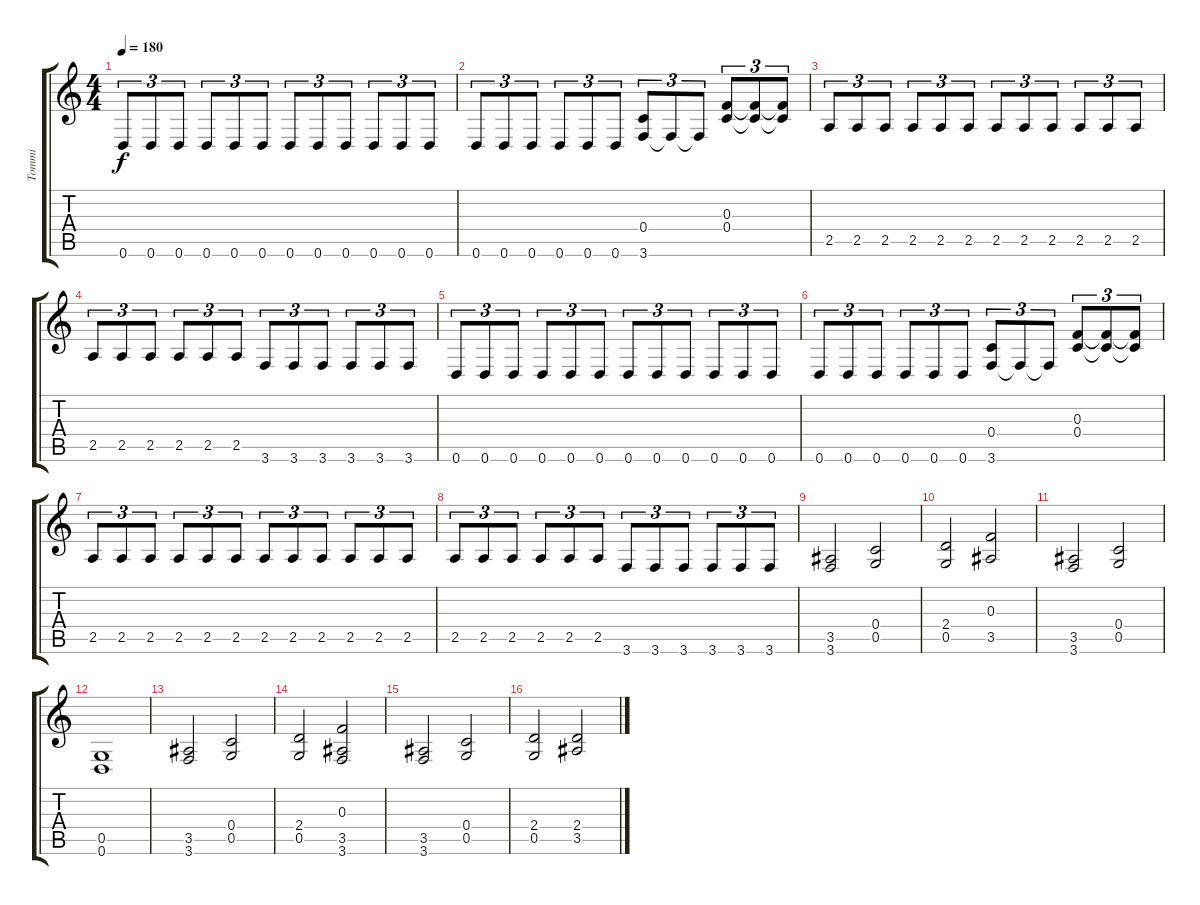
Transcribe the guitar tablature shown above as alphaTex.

\track ("Tommi" "Tommi") {instrument distortionguitar}
\staff {score tabs}
\tuning (D4 A3 F3 C3 G2 D2) {hide}
\ts (4 4)
\tempo 180
\clef g2
\ks c
0.6.8{tu (3 2) dy f} 0.6.8{tu (3 2)} 0.6.8{tu (3 2)} 0.6.8{tu (3 2)} 0.6.8{tu (3 2)} 0.6.8{tu (3 2)} 0.6.8{tu (3 2)} 0.6.8{tu (3 2)} 0.6.8{tu (3 2)} 0.6.8{tu (3 2)} 0.6.8{tu (3 2)} 0.6.8{tu (3 2)} |
0.6.8{tu (3 2)} 0.6.8{tu (3 2)} 0.6.8{tu (3 2)} 0.6.8{tu (3 2)} 0.6.8{tu (3 2)} 0.6.8{tu (3 2)} (0.4 3.6).8{tu (3 2)} 3.6{t}.8{tu (3 2)} 3.6{t}.8{tu (3 2)} (0.3 0.4).8{tu (3 2)} (0.3{t} 0.4{t}).8{tu (3 2)} (0.3{t} 0.4{t}).8{tu (3 2)} |
2.5.8{tu (3 2)} 2.5.8{tu (3 2)} 2.5.8{tu (3 2)} 2.5.8{tu (3 2)} 2.5.8{tu (3 2)} 2.5.8{tu (3 2)} 2.5.8{tu (3 2)} 2.5.8{tu (3 2)} 2.5.8{tu (3 2)} 2.5.8{tu (3 2)} 2.5.8{tu (3 2)} 2.5.8{tu (3 2)} |
2.5.8{tu (3 2)} 2.5.8{tu (3 2)} 2.5.8{tu (3 2)} 2.5.8{tu (3 2)} 2.5.8{tu (3 2)} 2.5.8{tu (3 2)} 3.6.8{tu (3 2)} 3.6.8{tu (3 2)} 3.6.8{tu (3 2)} 3.6.8{tu (3 2)} 3.6.8{tu (3 2)} 3.6.8{tu (3 2)} |
0.6.8{tu (3 2)} 0.6.8{tu (3 2)} 0.6.8{tu (3 2)} 0.6.8{tu (3 2)} 0.6.8{tu (3 2)} 0.6.8{tu (3 2)} 0.6.8{tu (3 2)} 0.6.8{tu (3 2)} 0.6.8{tu (3 2)} 0.6.8{tu (3 2)} 0.6.8{tu (3 2)} 0.6.8{tu (3 2)} |
0.6.8{tu (3 2)} 0.6.8{tu (3 2)} 0.6.8{tu (3 2)} 0.6.8{tu (3 2)} 0.6.8{tu (3 2)} 0.6.8{tu (3 2)} (0.4 3.6).8{tu (3 2)} 3.6{t}.8{tu (3 2)} 3.6{t}.8{tu (3 2)} (0.3 0.4).8{tu (3 2)} (0.3{t} 0.4{t}).8{tu (3 2)} (0.3{t} 0.4{t}).8{tu (3 2)} |
2.5.8{tu (3 2)} 2.5.8{tu (3 2)} 2.5.8{tu (3 2)} 2.5.8{tu (3 2)} 2.5.8{tu (3 2)} 2.5.8{tu (3 2)} 2.5.8{tu (3 2)} 2.5.8{tu (3 2)} 2.5.8{tu (3 2)} 2.5.8{tu (3 2)} 2.5.8{tu (3 2)} 2.5.8{tu (3 2)} |
2.5.8{tu (3 2)} 2.5.8{tu (3 2)} 2.5.8{tu (3 2)} 2.5.8{tu (3 2)} 2.5.8{tu (3 2)} 2.5.8{tu (3 2)} 3.6.8{tu (3 2)} 3.6.8{tu (3 2)} 3.6.8{tu (3 2)} 3.6.8{tu (3 2)} 3.6.8{tu (3 2)} 3.6.8{tu (3 2)} |
(3.5 3.6).2 (0.4 0.5).2 |
(2.4 0.5).2 (0.3 3.5).2 |
(3.5 3.6).2 (0.4 0.5).2 |
(0.5 0.6).1 |
(3.5 3.6).2 (0.4 0.5).2 |
(2.4 0.5).2 (0.3 3.5 3.6).2 |
(3.5 3.6).2 (0.4 0.5).2 |
(2.4 0.5).2 (2.4 3.5).2
